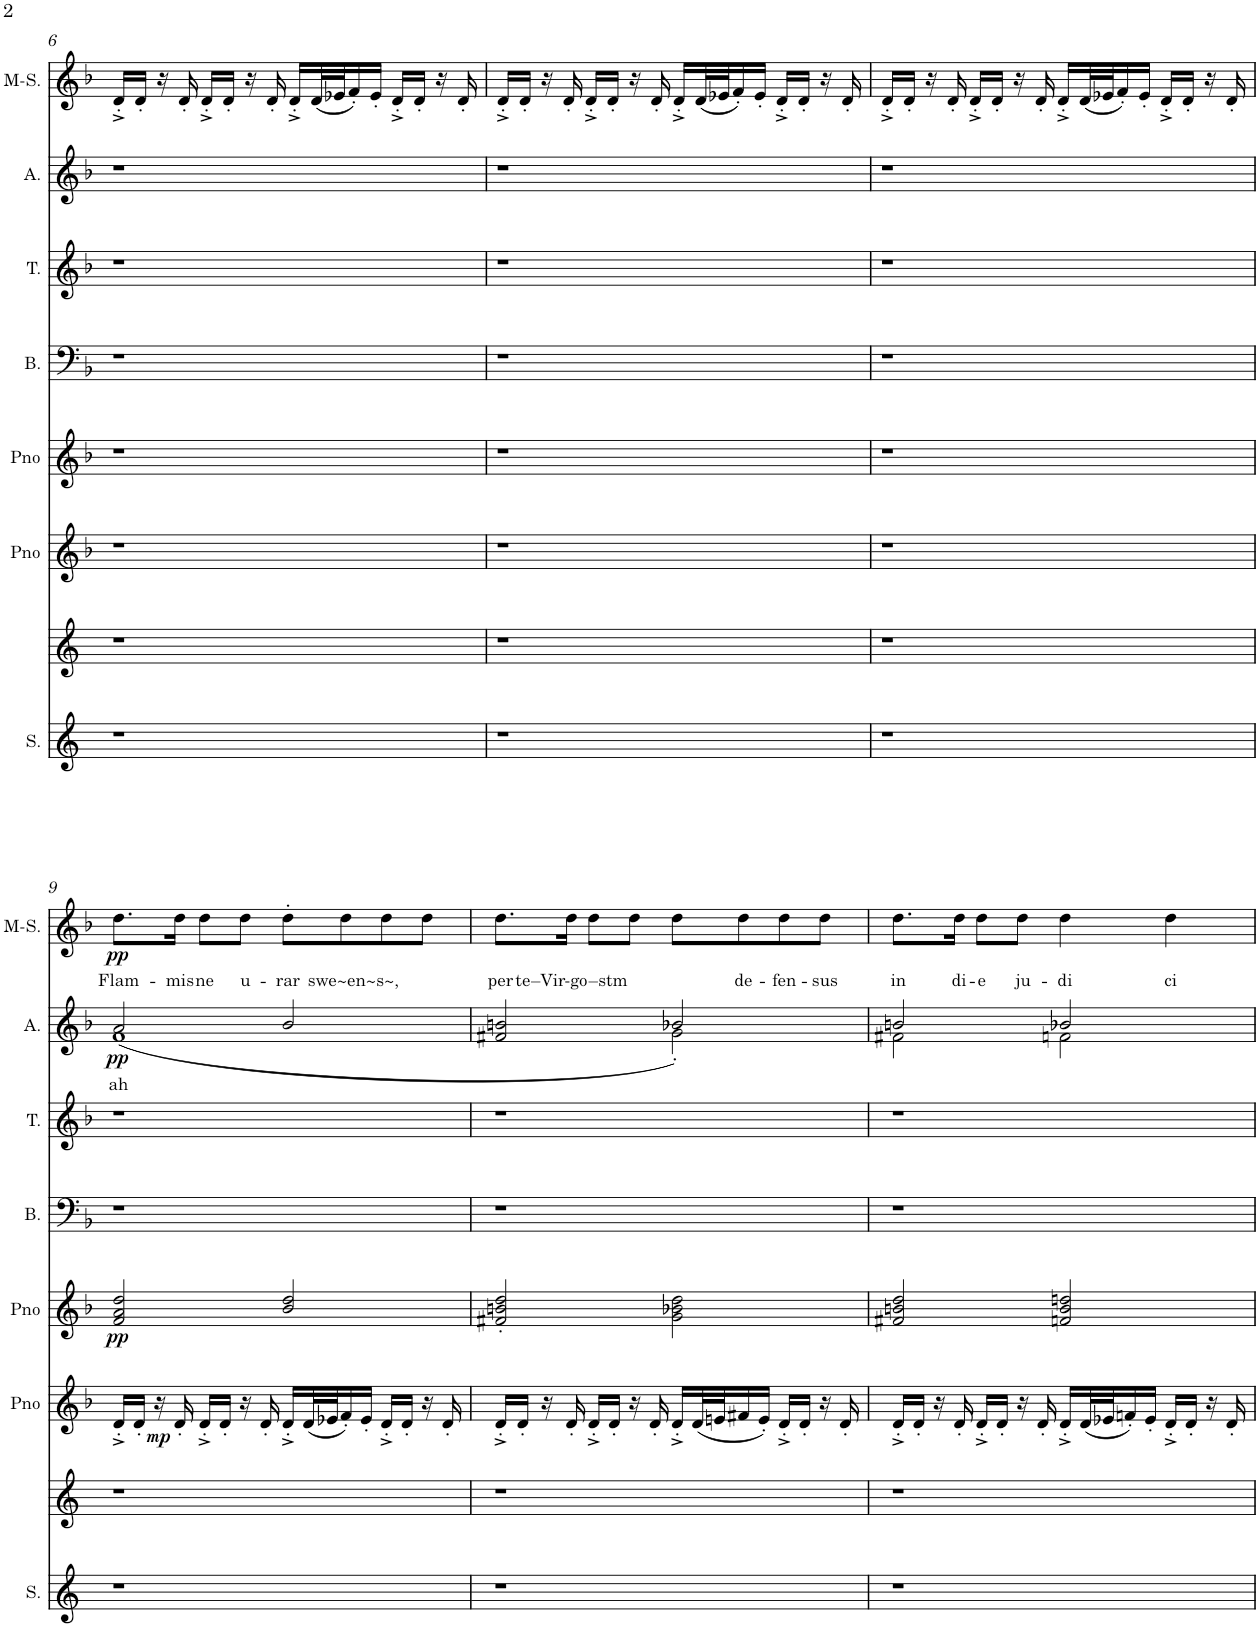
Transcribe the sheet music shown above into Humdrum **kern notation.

**kern	**kern	**kern	**dynam	**kern	**dynam	**kern	**kern	**kern	**text	**dynam	**kern	**text	**dynam
*part8	*part7	*part6	*part6	*part5	*part5	*part4	*part3	*part2	*part2	*part2	*part1	*part1	*part1
*staff8	*staff7	*staff6	*staff6	*staff5	*staff5	*staff4	*staff3	*staff2	*staff2	*staff2	*staff1	*staff1	*staff1
*I"Soprano	*I"Piano	*I"PIANO	*	*I"PIANO	*	*I"BASS	*I"TENOR	*I"ALTO	*	*	*I"Mezzo-soprano	*	*
*I'S.	*I'Pno	*I'Pno	*	*I'Pno	*	*I'B.	*I'T.	*I'A.	*	*	*I'M-S.	*	*
!!LO:PB:g=z
*clefG2	*clefG2	*clefG2	*	*clefG2	*	*clefF4	*clefG2	*clefG2	*	*	*clefG2	*	*
*k[]	*k[]	*k[b-]	*	*k[b-]	*	*k[b-]	*k[b-]	*k[b-]	*	*	*k[b-]	*	*
*	*	*M4/4	*	*M4/4	*	*M4/4	*M4/4	*M4/4	*	*	*M4/4	*	*
=6	=6	=6	=6	=6	=6	=6	=6	=6	=6	=6	=6	=6	=6
1r	1r	1r	.	1r	.	1r	1r	1r	.	.	16d'^/LL	.	.
.	.	.	.	.	.	.	.	.	.	.	16d'/JJ	.	.
.	.	.	.	.	.	.	.	.	.	.	16r	.	.
.	.	.	.	.	.	.	.	.	.	.	16d'/	.	.
.	.	.	.	.	.	.	.	.	.	.	16d'^/LL	.	.
.	.	.	.	.	.	.	.	.	.	.	16d'/JJ	.	.
.	.	.	.	.	.	.	.	.	.	.	16r	.	.
.	.	.	.	.	.	.	.	.	.	.	16d'/	.	.
.	.	.	.	.	.	.	.	.	.	.	16d'^/LL	.	.
.	.	.	.	.	.	.	.	.	.	.	(32d/L	.	.
.	.	.	.	.	.	.	.	.	.	.	32e-X/J	.	.
.	.	.	.	.	.	.	.	.	.	.	16f'/)	.	.
.	.	.	.	.	.	.	.	.	.	.	16e-'/JJ	.	.
.	.	.	.	.	.	.	.	.	.	.	16d'^/LL	.	.
.	.	.	.	.	.	.	.	.	.	.	16d'/JJ	.	.
.	.	.	.	.	.	.	.	.	.	.	16r	.	.
.	.	.	.	.	.	.	.	.	.	.	16d'/	.	.
=7	=7	=7	=7	=7	=7	=7	=7	=7	=7	=7	=7	=7	=7
1r	1r	1r	.	1r	.	1r	1r	1r	.	.	16d'^/LL	.	.
.	.	.	.	.	.	.	.	.	.	.	16d'/JJ	.	.
.	.	.	.	.	.	.	.	.	.	.	16r	.	.
.	.	.	.	.	.	.	.	.	.	.	16d'/	.	.
.	.	.	.	.	.	.	.	.	.	.	16d'^/LL	.	.
.	.	.	.	.	.	.	.	.	.	.	16d'/JJ	.	.
.	.	.	.	.	.	.	.	.	.	.	16r	.	.
.	.	.	.	.	.	.	.	.	.	.	16d'/	.	.
.	.	.	.	.	.	.	.	.	.	.	16d'^/LL	.	.
.	.	.	.	.	.	.	.	.	.	.	(32d/L	.	.
.	.	.	.	.	.	.	.	.	.	.	32e-X/J	.	.
.	.	.	.	.	.	.	.	.	.	.	16f'/)	.	.
.	.	.	.	.	.	.	.	.	.	.	16e-'/JJ	.	.
.	.	.	.	.	.	.	.	.	.	.	16d'^/LL	.	.
.	.	.	.	.	.	.	.	.	.	.	16d'/JJ	.	.
.	.	.	.	.	.	.	.	.	.	.	16r	.	.
.	.	.	.	.	.	.	.	.	.	.	16d'/	.	.
=8	=8	=8	=8	=8	=8	=8	=8	=8	=8	=8	=8	=8	=8
1r	1r	1r	.	1r	.	1r	1r	1r	.	.	16d'^/LL	.	.
.	.	.	.	.	.	.	.	.	.	.	16d'/JJ	.	.
.	.	.	.	.	.	.	.	.	.	.	16r	.	.
.	.	.	.	.	.	.	.	.	.	.	16d'/	.	.
.	.	.	.	.	.	.	.	.	.	.	16d'^/LL	.	.
.	.	.	.	.	.	.	.	.	.	.	16d'/JJ	.	.
.	.	.	.	.	.	.	.	.	.	.	16r	.	.
.	.	.	.	.	.	.	.	.	.	.	16d'/	.	.
.	.	.	.	.	.	.	.	.	.	.	16d'^/LL	.	.
.	.	.	.	.	.	.	.	.	.	.	(32d/L	.	.
.	.	.	.	.	.	.	.	.	.	.	32e-X/J	.	.
.	.	.	.	.	.	.	.	.	.	.	16f'/)	.	.
.	.	.	.	.	.	.	.	.	.	.	16e-'/JJ	.	.
.	.	.	.	.	.	.	.	.	.	.	16d'^/LL	.	.
.	.	.	.	.	.	.	.	.	.	.	16d'/JJ	.	.
.	.	.	.	.	.	.	.	.	.	.	16r	.	.
.	.	.	.	.	.	.	.	.	.	.	16d'/	.	.
!!LO:LB:g=z
=9	=9	=9	=9	=9	=9	=9	=9	=9	=9	=9	=9	=9	=9
*	*	*	*	*	*	*	*	*^	*	*	*	*	*
!	!	!	!	!	!LO:DY:b	!	!	!	!	!LO:LY:b	!LO:DY:b	!	!LO:LY:b	!LO:DY:b
1r	1r	16d'^/LL	.	2f/ 2a/ 2dd/	pp	1r	1r	2a/	(1f	ah	pp	8.dd\L	Flam-	pp
.	.	16d'/JJ	.	.	.	.	.	.	.	.	.	.	.	.
!	!	!	!LO:DY:b	!	!	!	!	!	!	!	!	!	!	!
.	.	16r	mp	.	.	.	.	.	.	.	.	.	.	.
!	!	!	!	!	!	!	!	!	!	!	!	!	!LO:LY:b	!
.	.	16d'/	.	.	.	.	.	.	.	.	.	16dd\Jk	-mis	.
!	!	!	!	!	!	!	!	!	!	!	!	!	!LO:LY:b	!
.	.	16d'^/LL	.	.	.	.	.	.	.	.	.	8dd\L	ne	.
.	.	16d'/JJ	.	.	.	.	.	.	.	.	.	.	.	.
!	!	!	!	!	!	!	!	!	!	!	!	!	!LO:LY:b	!
.	.	16r	.	.	.	.	.	.	.	.	.	8dd\J	u-	.
.	.	16d'/	.	.	.	.	.	.	.	.	.	.	.	.
!	!	!	!	!	!	!	!	!	!	!	!	!	!LO:LY:b	!
.	.	16d'^/LL	.	2b-/ 2dd/	.	.	.	2b-/	.	.	.	8dd'\L	-rar	.
.	.	(32d/L	.	.	.	.	.	.	.	.	.	.	.	.
.	.	32e-X/J	.	.	.	.	.	.	.	.	.	.	.	.
!	!	!	!	!	!	!	!	!	!	!	!	!	!LO:LY:b	!
.	.	16f'/)	.	.	.	.	.	.	.	.	.	8dd\	swe~en~s~,	.
.	.	16e-'/JJ	.	.	.	.	.	.	.	.	.	.	.	.
.	.	16d'^/LL	.	.	.	.	.	.	.	.	.	8dd\	.	.
.	.	16d'/JJ	.	.	.	.	.	.	.	.	.	.	.	.
.	.	16r	.	.	.	.	.	.	.	.	.	8dd\J	.	.
.	.	16d'/	.	.	.	.	.	.	.	.	.	.	.	.
=10	=10	=10	=10	=10	=10	=10	=10	=10	=10	=10	=10	=10	=10	=10
!	!	!	!	!	!	!	!	!	!	!	!	!	!LO:LY:b	!
1r	1r	16d'^/LL	.	2f#X/' 2bn/' 2dd/'	.	1r	1r	2f#X/ 2bn/	2ryy	.	.	8.dd\L	per	.
.	.	16d'/JJ	.	.	.	.	.	.	.	.	.	.	.	.
.	.	16r	.	.	.	.	.	.	.	.	.	.	.	.
!	!	!	!	!	!	!	!	!	!	!	!	!	!LO:LY:b	!
.	.	16d'/	.	.	.	.	.	.	.	.	.	16dd\Jk	te–Vir-go–stm	.
.	.	16d'^/LL	.	.	.	.	.	.	.	.	.	8dd\L	.	.
.	.	16d'/JJ	.	.	.	.	.	.	.	.	.	.	.	.
.	.	16r	.	.	.	.	.	.	.	.	.	8dd\J	.	.
.	.	16d'/	.	.	.	.	.	.	.	.	.	.	.	.
.	.	16d'^/LL	.	2g\ 2b-X\ 2dd\	.	.	.	2b-X/	2g'\)	.	.	8dd\L	.	.
.	.	(32d/L	.	.	.	.	.	.	.	.	.	.	.	.
.	.	32en/J	.	.	.	.	.	.	.	.	.	.	.	.
!	!	!	!	!	!	!	!	!	!	!	!	!	!LO:LY:b	!
.	.	16f#X/	.	.	.	.	.	.	.	.	.	8dd\	de-	.
.	.	16e'/JJ)	.	.	.	.	.	.	.	.	.	.	.	.
!	!	!	!	!	!	!	!	!	!	!	!	!	!LO:LY:b	!
.	.	16d'^/LL	.	.	.	.	.	.	.	.	.	8dd\	-fen-	.
.	.	16d'/JJ	.	.	.	.	.	.	.	.	.	.	.	.
!	!	!	!	!	!	!	!	!	!	!	!	!	!LO:LY:b	!
.	.	16r	.	.	.	.	.	.	.	.	.	8dd\J	-sus	.
.	.	16d'/	.	.	.	.	.	.	.	.	.	.	.	.
=11	=11	=11	=11	=11	=11	=11	=11	=11	=11	=11	=11	=11	=11	=11
!	!	!	!	!	!	!	!	!	!	!	!	!	!LO:LY:b	!
1r	1r	16d'^/LL	.	2f#X/ 2bn/ 2dd/	.	1r	1r	2bn/	2f#X\	.	.	8.dd\L	in	.
.	.	16d'/JJ	.	.	.	.	.	.	.	.	.	.	.	.
.	.	16r	.	.	.	.	.	.	.	.	.	.	.	.
!	!	!	!	!	!	!	!	!	!	!	!	!	!LO:LY:b	!
.	.	16d'/	.	.	.	.	.	.	.	.	.	16dd\Jk	di-	.
!	!	!	!	!	!	!	!	!	!	!	!	!	!LO:LY:b	!
.	.	16d'^/LL	.	.	.	.	.	.	.	.	.	8dd\L	-e	.
.	.	16d'/JJ	.	.	.	.	.	.	.	.	.	.	.	.
!	!	!	!	!	!	!	!	!	!	!	!	!	!LO:LY:b	!
.	.	16r	.	.	.	.	.	.	.	.	.	8dd\J	ju-	.
.	.	16d'/	.	.	.	.	.	.	.	.	.	.	.	.
!	!	!	!	!	!	!	!	!	!	!	!	!	!LO:LY:b	!
.	.	16d'^/LL	.	2fn/ 2b/ 2ddn/	.	.	.	2b-X/	2fn\	.	.	4dd\	-di	.
.	.	(32d/L	.	.	.	.	.	.	.	.	.	.	.	.
.	.	32e-X/J	.	.	.	.	.	.	.	.	.	.	.	.
.	.	16fn'/)	.	.	.	.	.	.	.	.	.	.	.	.
.	.	16e-'/JJ	.	.	.	.	.	.	.	.	.	.	.	.
!	!	!	!	!	!	!	!	!	!	!	!	!	!LO:LY:b	!
.	.	16d'^/LL	.	.	.	.	.	.	.	.	.	4dd\	ci	.
.	.	16d'/JJ	.	.	.	.	.	.	.	.	.	.	.	.
.	.	16r	.	.	.	.	.	.	.	.	.	.	.	.
.	.	16d'/	.	.	.	.	.	.	.	.	.	.	.	.
*	*	*	*	*	*	*	*	*v	*v	*	*	*	*	*
=	=	=	=	=	=	=	=	=	=	=	=	=	=
*-	*-	*-	*-	*-	*-	*-	*-	*-	*-	*-	*-	*-	*-
